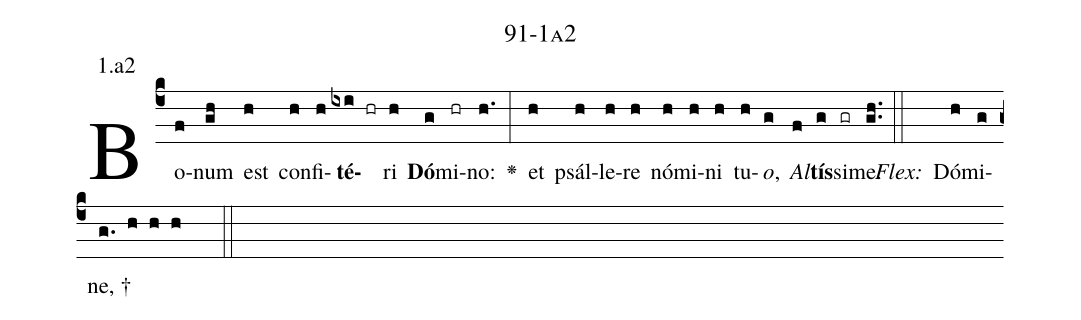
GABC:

name: 91-1a2;
annotation: 1.a2;
%%
(c4)Bo(f)num(gh) est(h) con(h)fi(h)<b>té</b>(ixi hr)ri(h) <b>Dó</b>(g)mi(hr)no:(h.) <v>\greheightstar</v>(:) et(h) psál(h)le(h)re(h) nó(h)mi(h)ni(h) tu(h)<i>o</i>,(g) <i>Al</i>(f)<b>tís</b>(g)si(gr)me.(gh..) (::)
<i>Flex:</i>()  Dó(h)mi(g)ne, †(g. h h h  ::)

%E(h) u(h) o(g) u(f) a(g) e.(gh..) (::)
